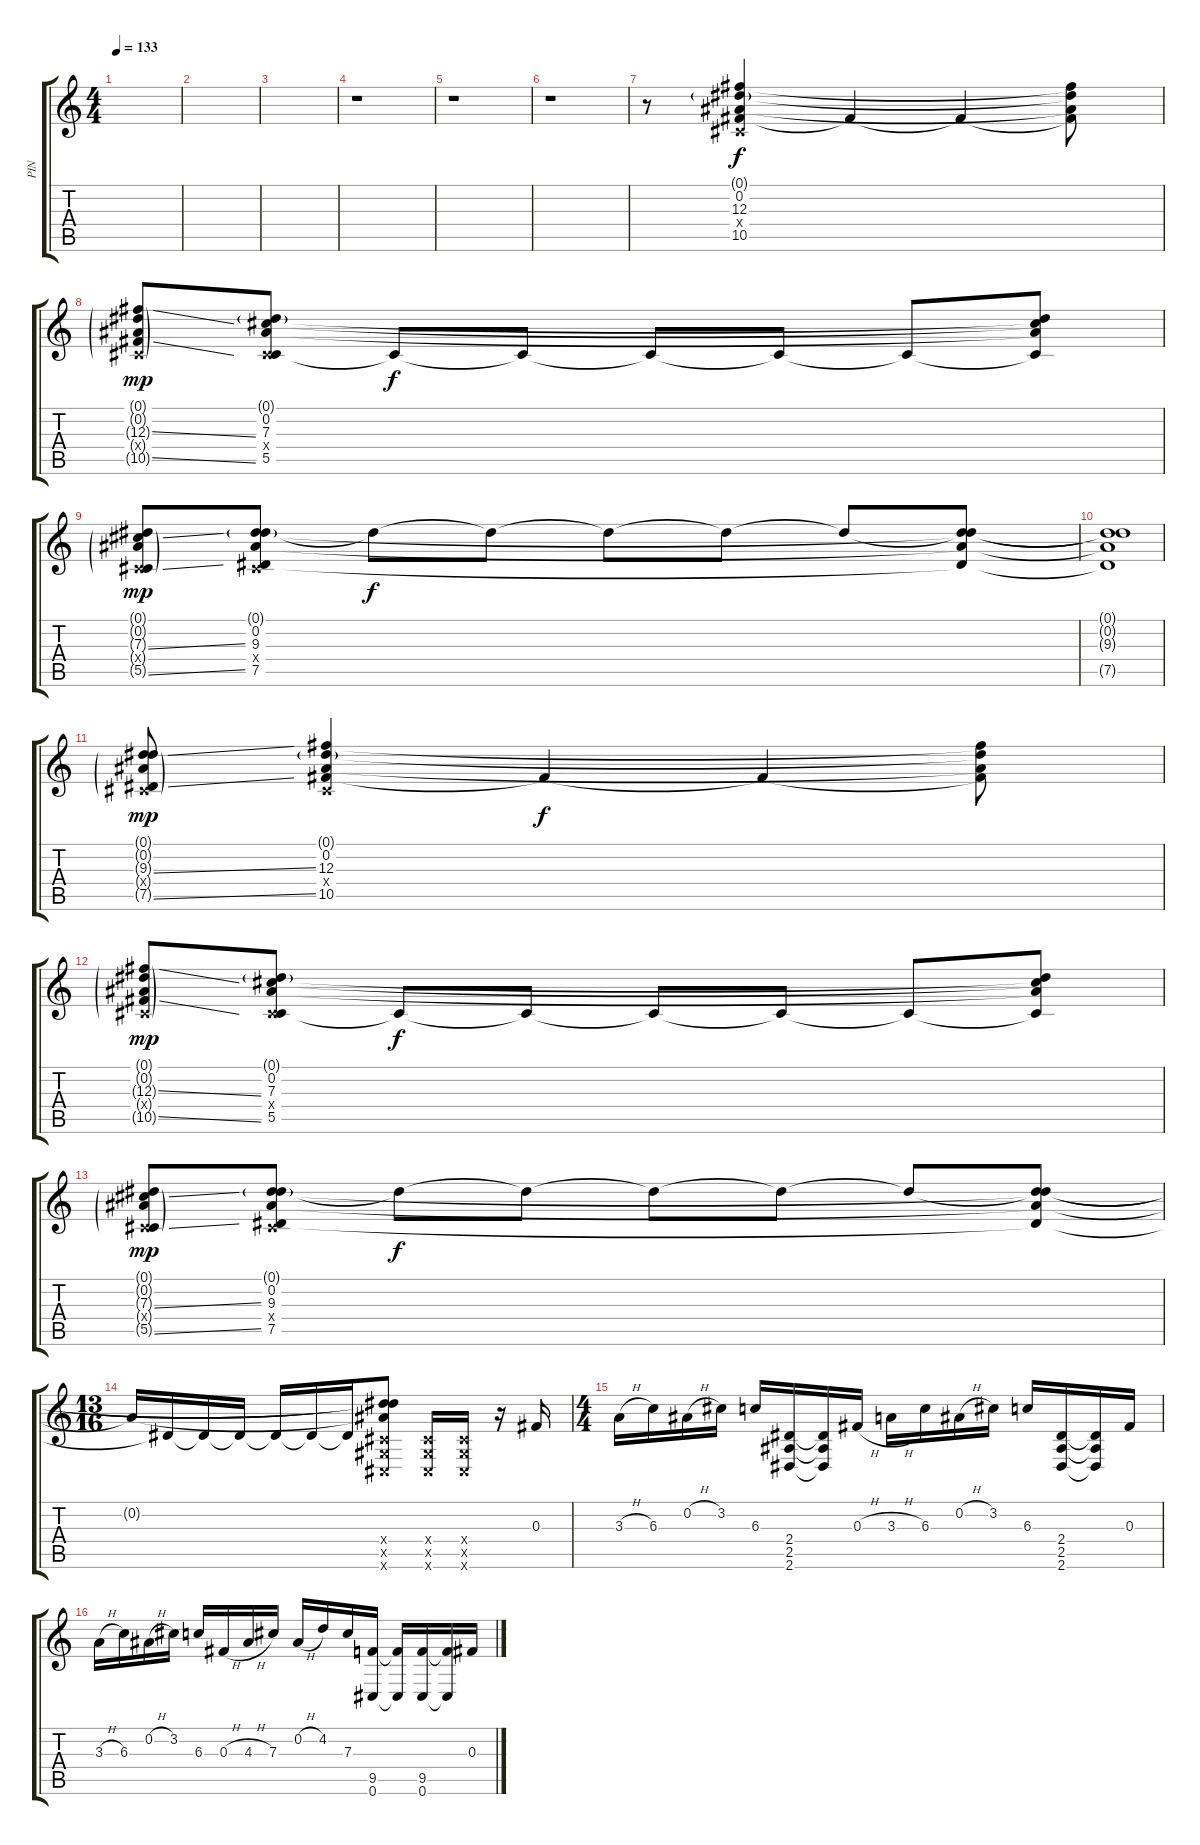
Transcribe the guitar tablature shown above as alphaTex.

\track ("PIN" "PIN") {instrument distortionguitar}
\staff {score tabs}
\tuning (Eb4 Bb3 Gb3 Db3 Ab2 Db2) {hide}
\ts (4 4)
\tempo 133
\clef g2
\ks c
|
|
|
r.1 |
r.1 |
r.1 |
r.8{instrument distortionguitar} (0.1{g} 0.2 12.3 0.4{x} 10.5).4 10.5{t}.4{dy f} 10.5{t}.4 (0.1{t} 0.2{t} 12.3{t} 10.5{t}).8 |
(0.1{g} 0.2{g} 12.3{ss g} 0.4{g x} 10.5{ss g}).8{dy mp} (0.1{g} 0.2 7.3 0.4{x} 5.5).8 5.5{t}.8{dy f} 5.5{t}.8 5.5{t}.8 5.5{t}.8 5.5{t}.8 (0.1{t} 0.2{t} 7.3{t} 5.5{t}).8 |
(0.1{g} 0.2{g} 7.3{ss g} 0.4{g x} 5.5{ss g}).8{dy mp} (0.1{g} 0.2 9.3 0.4{x} 7.5).8 0.1{t}.8{dy f} 0.1{t}.8 0.1{t}.8 0.1{t}.8 0.1{t}.8 (0.1{t} 0.2{t} 9.3{t} 7.5{t}).8 |
(0.1{t} 0.2{t} 9.3{t} 7.5{t}).1 |
(0.1{g} 0.2{g} 9.3{ss g} 0.4{g x} 7.5{ss g}).8{dy mp} (0.1{g} 0.2 12.3 0.4{x} 10.5).4 10.5{t}.4{dy f} 10.5{t}.4 (0.1{t} 0.2{t} 12.3{t} 10.5{t}).8 |
(0.1{g} 0.2{g} 12.3{ss g} 0.4{g x} 10.5{ss g}).8{dy mp} (0.1{g} 0.2 7.3 0.4{x} 5.5).8 5.5{t}.8{dy f} 5.5{t}.8 5.5{t}.8 5.5{t}.8 5.5{t}.8 (0.1{t} 0.2{t} 7.3{t} 5.5{t}).8 |
(0.1{g} 0.2{g} 7.3{ss g} 0.4{g x} 5.5{ss g}).8{dy mp} (0.1{g} 0.2 9.3 0.4{x} 7.5).8 0.1{t}.8{dy f} 0.1{t}.8 0.1{t}.8 0.1{t}.8 0.1{t}.8 (0.1{t} 0.2{t} 9.3{t} 7.5{t}).8 |
\ts (13 16)
0.2{t}.16 7.5{t}.16 7.5{t}.16 7.5{t}.16 7.5{t}.16 7.5{t}.16 7.5{t}.16 (0.1{t} 0.2{t} 9.3{t} 0.4{x} 0.5{x} 0.6{x}).8 (0.4{x} 0.5{x} 0.6{x}).16 (0.4{x} 0.5{x} 0.6{x}).16 r.16 0.3.16 |
\ts (4 4)
3.3{h}.16 6.3.16 0.2{h}.16 3.2.16 6.3.16 (2.4 2.5 2.6).16 (2.4{t} 2.5{t} 2.6{t}).16 0.3{h}.16 3.3{h}.16 6.3.16 0.2{h}.16 3.2.16 6.3.16 (2.4 2.5 2.6).16 (2.4{t} 2.5{t} 2.6{t}).16 0.3.16 |
3.3{h}.16 6.3.16 0.2{h}.16 3.2.16 6.3.16 0.3{h}.16 4.3{h}.16 7.3.16 0.2{h}.16 4.2.16 7.3.16 (9.5 0.6).16 (9.5{t} 0.6{t}).16 (9.5 0.6).16 (9.5{t} 0.6{t}).16 0.3.16
